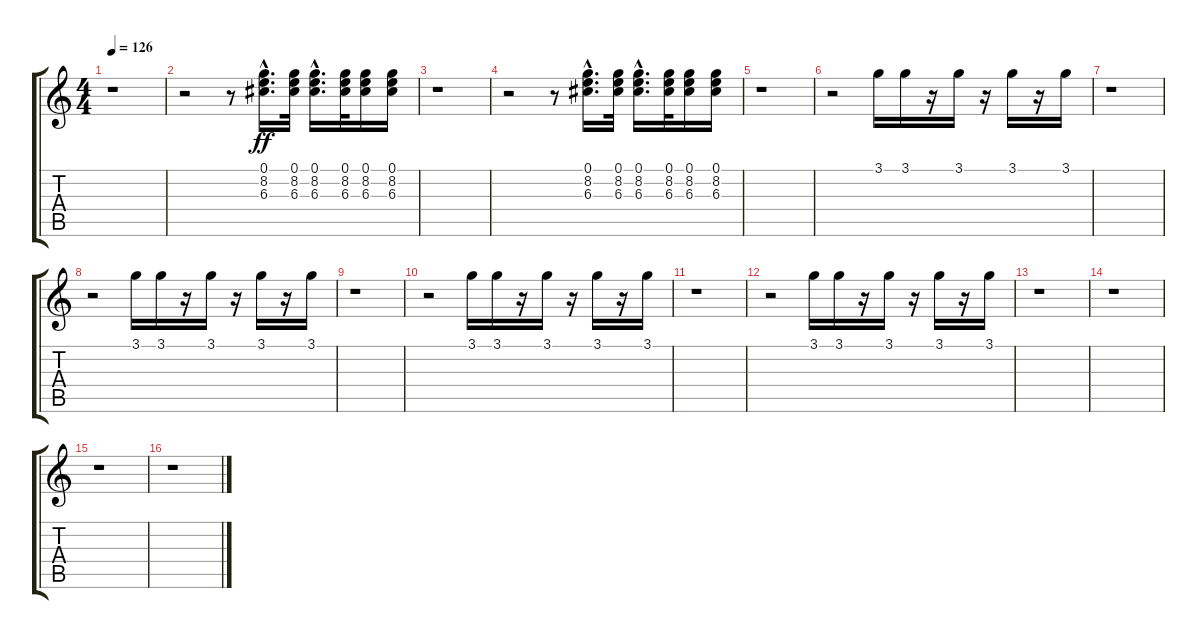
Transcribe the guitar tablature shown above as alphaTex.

\track "" {instrument acousticguitarsteel}
\staff {score tabs}
\tuning (E4 B3 G3 D3 A2 E2) {hide}
\ts (4 4)
\tempo 126
\clef g2
\ks c
r.1{dy mf} |
r.2 r.8 (0.1{hac} 8.2{hac} 6.3{hac}).16{d dy ff} (0.1 8.2 6.3).32 (0.1{hac} 8.2{hac} 6.3{hac}).16{d} (0.1 8.2 6.3).32 (0.1 8.2 6.3).16 (0.1 8.2 6.3).16 |
r.1 |
r.2 r.8 (0.1{hac} 8.2{hac} 6.3{hac}).16{d} (0.1 8.2 6.3).32 (0.1{hac} 8.2{hac} 6.3{hac}).16{d} (0.1 8.2 6.3).32 (0.1 8.2 6.3).16 (0.1 8.2 6.3).16 |
r.1 |
r.2 3.1.16 3.1.16 r.16 3.1.16 r.16 3.1.16 r.16 3.1.16 |
r.1 |
r.2 3.1.16 3.1.16 r.16 3.1.16 r.16 3.1.16 r.16 3.1.16 |
r.1 |
r.2 3.1.16 3.1.16 r.16 3.1.16 r.16 3.1.16 r.16 3.1.16 |
r.1 |
r.2 3.1.16 3.1.16 r.16 3.1.16 r.16 3.1.16 r.16 3.1.16 |
r.1 |
r.1 |
r.1 |
r.1
